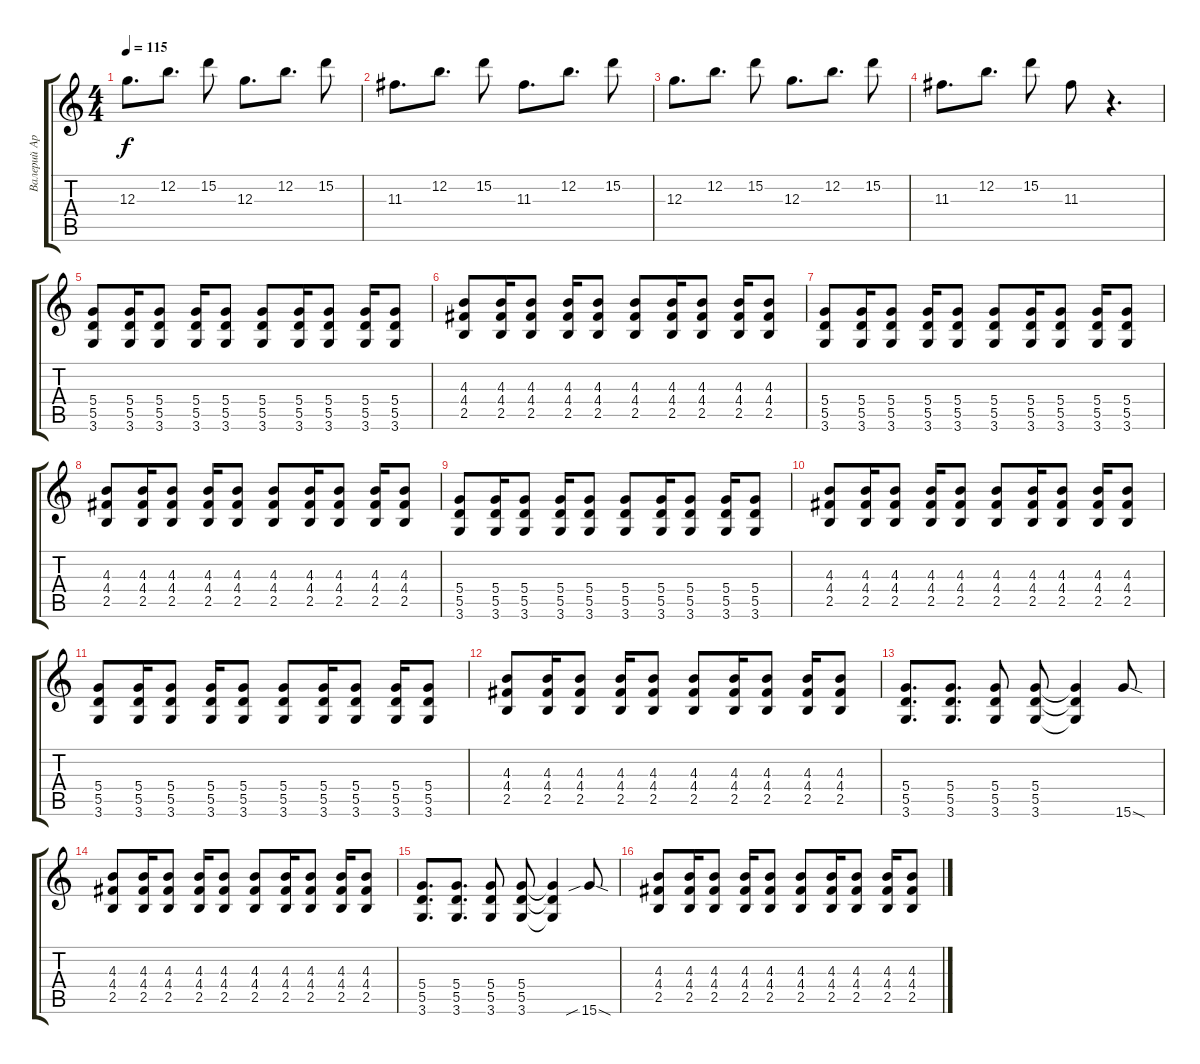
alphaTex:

\track ("Валерий Аркадин" "Валерий Ар") {instrument distortionguitar}
\staff {score tabs}
\tuning (E4 B3 G3 D3 A2 E2) {hide}
\ts (4 4)
\tempo 115
\clef g2
\ks c
12.3.8{d dy f volume 8} 12.2.8{d} 15.2.8 12.3.8{d} 12.2.8{d} 15.2.8 |
11.3.8{d} 12.2.8{d} 15.2.8 11.3.8{d} 12.2.8{d} 15.2.8 |
12.3.8{d volume 8} 12.2.8{d} 15.2.8 12.3.8{d} 12.2.8{d} 15.2.8 |
11.3.8{d} 12.2.8{d} 15.2.8 11.3.8 r.4{d} |
(5.4 5.5 3.6).8{volume 13} (5.4 5.5 3.6).16 (5.4 5.5 3.6).8 (5.4 5.5 3.6).16 (5.4 5.5 3.6).8 (5.4 5.5 3.6).8 (5.4 5.5 3.6).16 (5.4 5.5 3.6).8 (5.4 5.5 3.6).16 (5.4 5.5 3.6).8 |
(4.3 4.4 2.5).8 (4.3 4.4 2.5).16 (4.3 4.4 2.5).8 (4.3 4.4 2.5).16 (4.3 4.4 2.5).8 (4.3 4.4 2.5).8 (4.3 4.4 2.5).16 (4.3 4.4 2.5).8 (4.3 4.4 2.5).16 (4.3 4.4 2.5).8 |
(5.4 5.5 3.6).8 (5.4 5.5 3.6).16 (5.4 5.5 3.6).8 (5.4 5.5 3.6).16 (5.4 5.5 3.6).8 (5.4 5.5 3.6).8 (5.4 5.5 3.6).16 (5.4 5.5 3.6).8 (5.4 5.5 3.6).16 (5.4 5.5 3.6).8 |
(4.3 4.4 2.5).8 (4.3 4.4 2.5).16 (4.3 4.4 2.5).8 (4.3 4.4 2.5).16 (4.3 4.4 2.5).8 (4.3 4.4 2.5).8 (4.3 4.4 2.5).16 (4.3 4.4 2.5).8 (4.3 4.4 2.5).16 (4.3 4.4 2.5).8 |
(5.4 5.5 3.6).8 (5.4 5.5 3.6).16 (5.4 5.5 3.6).8 (5.4 5.5 3.6).16 (5.4 5.5 3.6).8 (5.4 5.5 3.6).8 (5.4 5.5 3.6).16 (5.4 5.5 3.6).8 (5.4 5.5 3.6).16 (5.4 5.5 3.6).8 |
(4.3 4.4 2.5).8 (4.3 4.4 2.5).16 (4.3 4.4 2.5).8 (4.3 4.4 2.5).16 (4.3 4.4 2.5).8 (4.3 4.4 2.5).8 (4.3 4.4 2.5).16 (4.3 4.4 2.5).8 (4.3 4.4 2.5).16 (4.3 4.4 2.5).8 |
(5.4 5.5 3.6).8 (5.4 5.5 3.6).16 (5.4 5.5 3.6).8 (5.4 5.5 3.6).16 (5.4 5.5 3.6).8 (5.4 5.5 3.6).8 (5.4 5.5 3.6).16 (5.4 5.5 3.6).8 (5.4 5.5 3.6).16 (5.4 5.5 3.6).8 |
(4.3 4.4 2.5).8 (4.3 4.4 2.5).16 (4.3 4.4 2.5).8 (4.3 4.4 2.5).16 (4.3 4.4 2.5).8 (4.3 4.4 2.5).8 (4.3 4.4 2.5).16 (4.3 4.4 2.5).8 (4.3 4.4 2.5).16 (4.3 4.4 2.5).8 |
(5.4 5.5 3.6).8{d} (5.4 5.5 3.6).8{d} (5.4 5.5 3.6).8 (5.4 5.5 3.6).8 (5.4{t} 5.5{t} 3.6{t}).4 15.6{sod}.8 |
(4.3 4.4 2.5).8 (4.3 4.4 2.5).16 (4.3 4.4 2.5).8 (4.3 4.4 2.5).16 (4.3 4.4 2.5).8 (4.3 4.4 2.5).8 (4.3 4.4 2.5).16 (4.3 4.4 2.5).8 (4.3 4.4 2.5).16 (4.3 4.4 2.5).8 |
(5.4 5.5 3.6).8{d} (5.4 5.5 3.6).8{d} (5.4 5.5 3.6).8 (5.4 5.5 3.6).8 (5.4{t} 5.5{t} 3.6{t}).4 15.6{sib sod}.8 |
(4.3 4.4 2.5).8 (4.3 4.4 2.5).16 (4.3 4.4 2.5).8 (4.3 4.4 2.5).16 (4.3 4.4 2.5).8 (4.3 4.4 2.5).8 (4.3 4.4 2.5).16 (4.3 4.4 2.5).8 (4.3 4.4 2.5).16 (4.3 4.4 2.5).8
